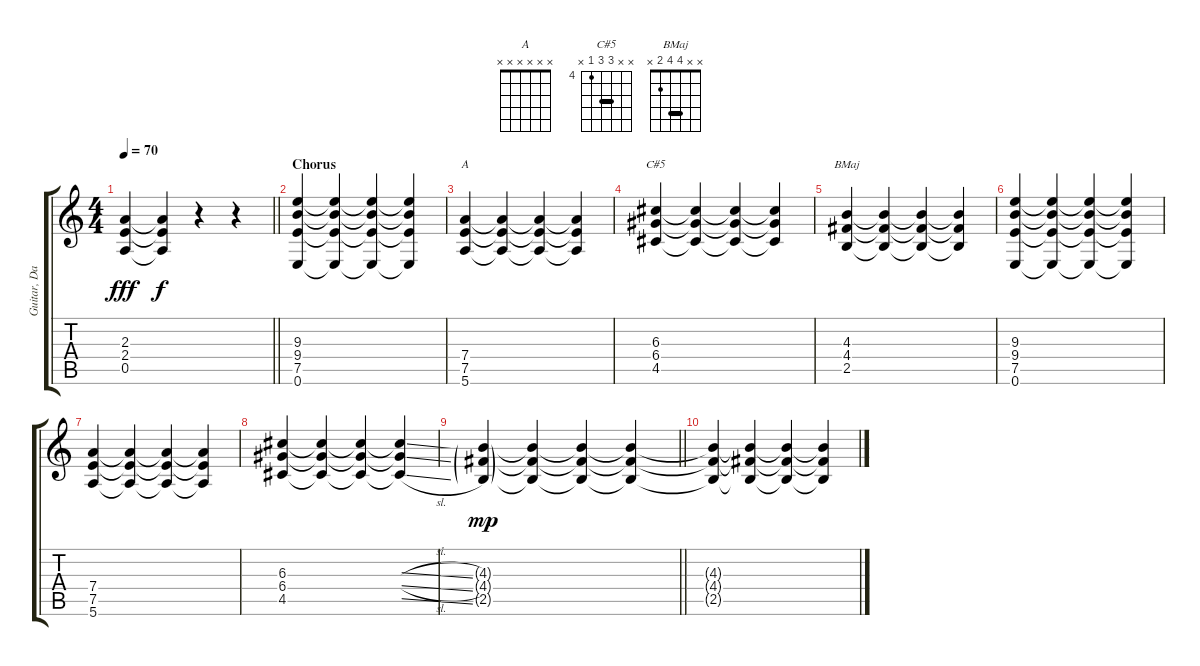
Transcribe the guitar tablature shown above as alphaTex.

\track ("Guitar, Dan 1b" "Guitar, Da") {instrument distortionguitar}
\staff {score tabs}
\tuning (E4 B3 G3 D3 A2 E2) {hide}
\chord ("A" x x x x x x)
\chord ("C#5" x x 6 6 4 x) {firstfret 4 barre 6}
\chord ("BMaj" x x 4 4 2 x) {barre 4}
\ts (4 4)
\tempo 70
\clef g2
\barLineRight lightlight
\ks c
(2.3 2.4 0.5).4{dy fff} (2.3{t} 2.4{t} 0.5{t}).4{dy f} r.4 r.4 |
\section ("" "Chorus")
(9.3 9.4 7.5 0.6).4 (9.3{t} 9.4{t} 7.5{t} 0.6{t}).4 (9.3{t} 9.4{t} 7.5{t} 0.6{t}).4 (9.3{t} 9.4{t} 7.5{t} 0.6{t}).4 |
(7.4 7.5 5.6).4{ch "A"} (7.4{t} 7.5{t} 5.6{t}).4 (7.4{t} 7.5{t} 5.6{t}).4 (7.4{t} 7.5{t} 5.6{t}).4 |
(6.3 6.4 4.5).4{ch "C#5"} (6.3{t} 6.4{t} 4.5{t}).4 (6.3{t} 6.4{t} 4.5{t}).4 (6.3{t} 6.4{t} 4.5{t}).4 |
(4.3 4.4 2.5).4{ch "BMaj"} (4.3{t} 4.4{t} 2.5{t}).4 (4.3{t} 4.4{t} 2.5{t}).4 (4.3{t} 4.4{t} 2.5{t}).4 |
(9.3 9.4 7.5 0.6).4 (9.3{t} 9.4{t} 7.5{t} 0.6{t}).4 (9.3{t} 9.4{t} 7.5{t} 0.6{t}).4 (9.3{t} 9.4{t} 7.5{t} 0.6{t}).4 |
(7.4 7.5 5.6).4 (7.4{t} 7.5{t} 5.6{t}).4 (7.4{t} 7.5{t} 5.6{t}).4 (7.4{t} 7.5{t} 5.6{t}).4 |
(6.3 6.4 4.5).4 (6.3{t} 6.4{t} 4.5{t}).4 (6.3{t} 6.4{t} 4.5{t}).4 (6.3{sl t} 6.4{sl t} 4.5{sl t}).4 |
\barLineRight lightlight
(4.3{g} 4.4{g} 2.5{g}).4{dy mp} (4.3{t} 4.4{t} 2.5{t}).4 (4.3{t} 4.4{t} 2.5{t}).4 (4.3{t} 4.4{t} 2.5{t}).4 |
(4.3{t} 4.4{t} 2.5{t}).4 (4.3{t} 4.4{t} 2.5{t}).4 (4.3{t} 4.4{t} 2.5{t}).4 (4.3{t} 4.4{t} 2.5{t}).4
